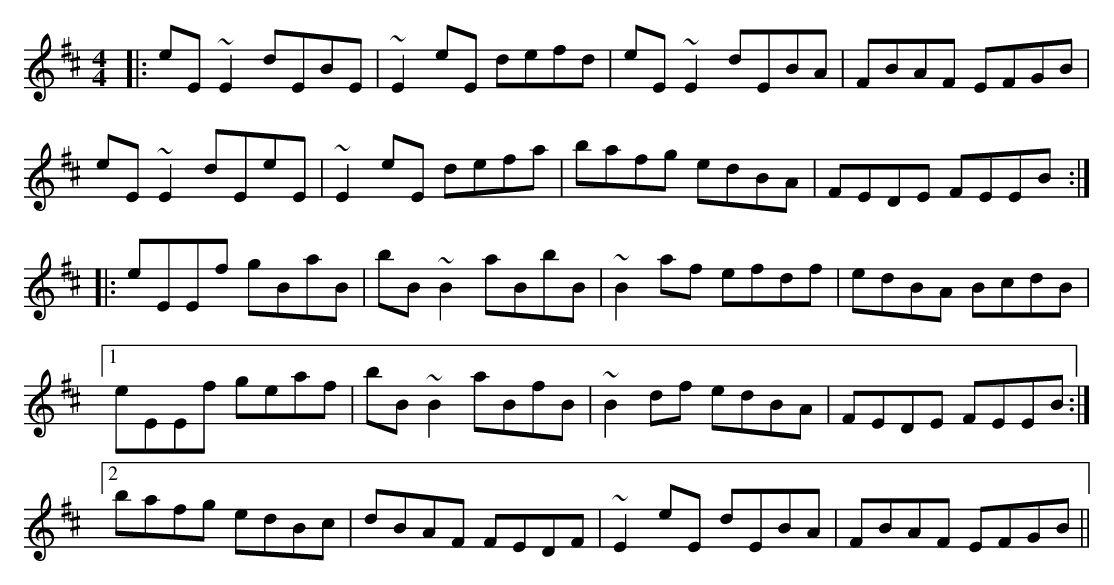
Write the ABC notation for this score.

X:1
M:4/4
K:Edor
|:eE ~E2 dEBE|~E2 eE defd|eE ~E2 dEBA|FBAF EFGB|
eE ~E2 dEeE|~E2 eE defa|bafg edBA|FEDE FEEB:|
|:eEEf gBaB|bB ~B2 aBbB|~B2 af efdf|edBA BcdB|
 [1eEEf geaf|bB ~B2 aBfB|~B2 df edBA|FEDE FEEB:|
 [2bafg edBc|dBAF FEDF|~E2 eE dEBA|FBAF EFGB||
